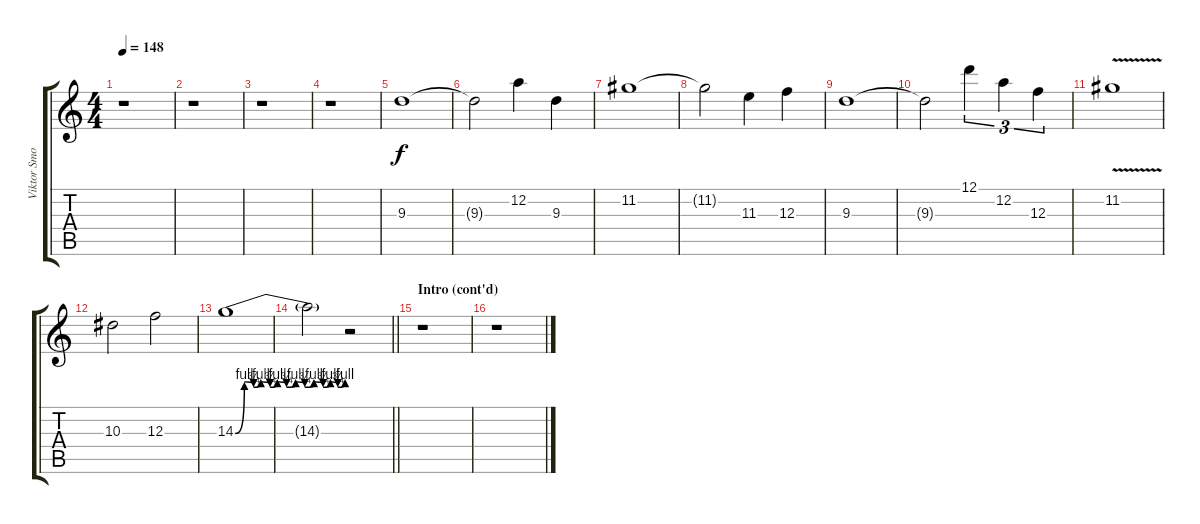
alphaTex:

\track ("Viktor Smolski (Add. 2)" "Viktor Smo") {instrument distortionguitar}
\staff {score tabs}
\tuning (D4 A3 F3 C3 G2 D2) {hide}
\ts (4 4)
\tempo 148
\clef g2
\ks c
r.1{dy f} |
r.1 |
r.1 |
r.1 |
9.3.1{volume 16 instrument distortionguitar} |
9.3{t}.2 12.2.4 9.3.4 |
11.2.1 |
11.2{t}.2 11.3.4 12.3.4 |
9.3.1 |
9.3{t}.2 12.1.4{tu (3 2)} 12.2.4{tu (3 2)} 12.3.4{tu (3 2)} |
11.2{v}.1 |
10.3.2 12.3.2 |
14.3{be (custom 0 0 5 4 10 3 14 4 19 3 23 4 28 3 33 4 38 3 43 4 48 3 52 4 56 3 60 4)}.1 |
\barLineRight lightlight
14.3{t}.2 r.2 |
\section ("" "Intro (cont'd)")
r.1 |
r.1
